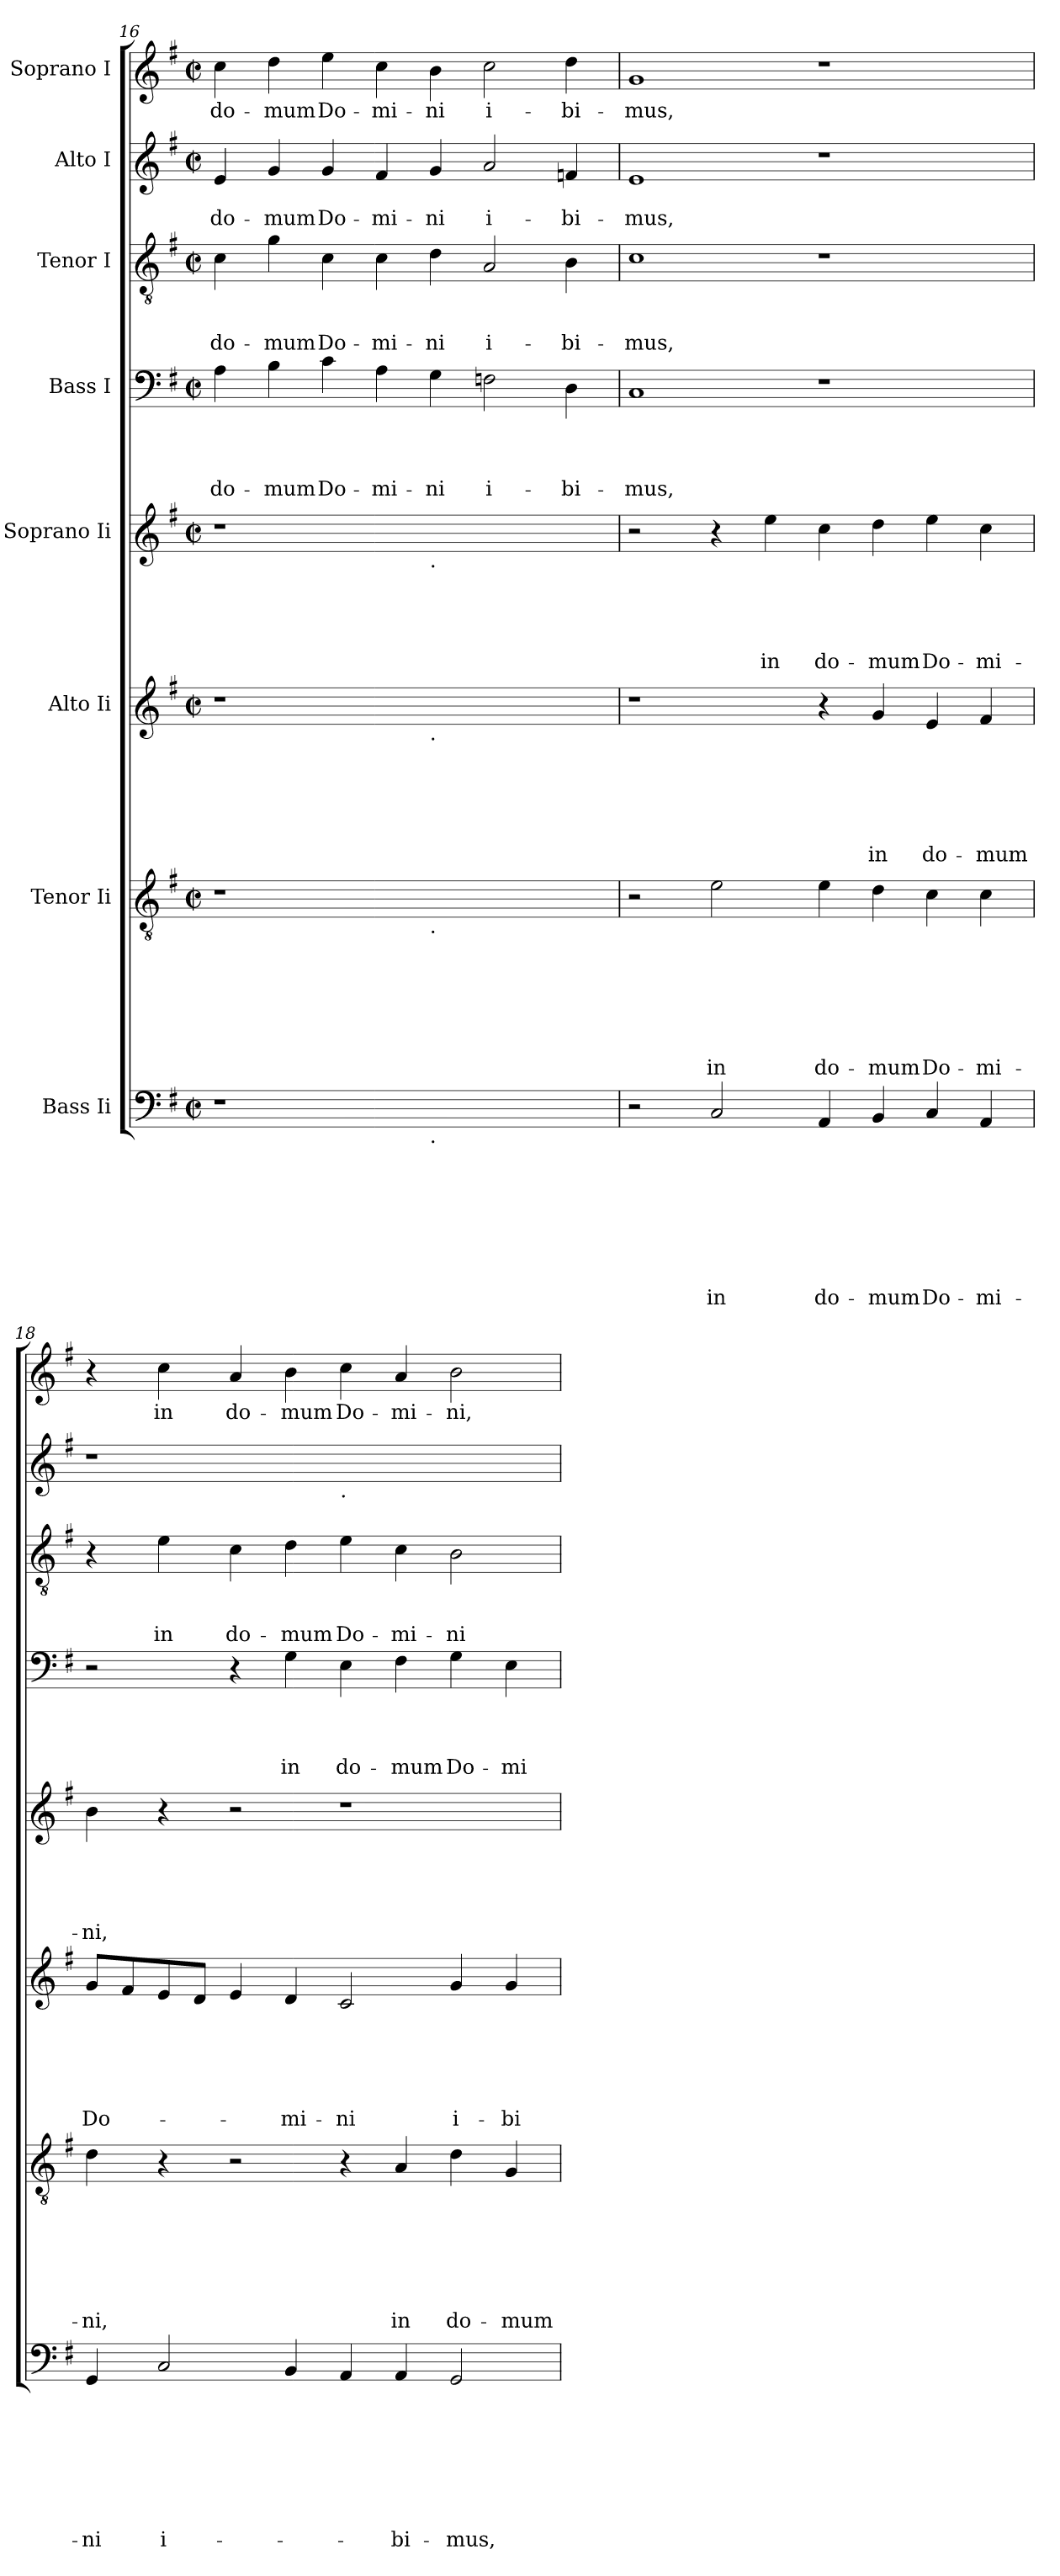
**kern	**text	**text	**text	**text	**text	**text	**text	**text	**kern	**text	**text	**text	**text	**text	**text	**text	**kern	**text	**text	**text	**text	**text	**text	**kern	**text	**text	**text	**text	**text	**kern	**text	**text	**text	**text	**kern	**text	**text	**text	**kern	**text	**text	**kern	**text
*part8	*part8	*part8	*part8	*part8	*part8	*part8	*part8	*part8	*part7	*part7	*part7	*part7	*part7	*part7	*part7	*part7	*part6	*part6	*part6	*part6	*part6	*part6	*part6	*part5	*part5	*part5	*part5	*part5	*part5	*part4	*part4	*part4	*part4	*part4	*part3	*part3	*part3	*part3	*part2	*part2	*part2	*part1	*part1
*staff8	*staff8	*staff8	*staff8	*staff8	*staff8	*staff8	*staff8	*staff8	*staff7	*staff7	*staff7	*staff7	*staff7	*staff7	*staff7	*staff7	*staff6	*staff6	*staff6	*staff6	*staff6	*staff6	*staff6	*staff5	*staff5	*staff5	*staff5	*staff5	*staff5	*staff4	*staff4	*staff4	*staff4	*staff4	*staff3	*staff3	*staff3	*staff3	*staff2	*staff2	*staff2	*staff1	*staff1
*I"Bass Ii	*	*	*	*	*	*	*	*	*I"Tenor Ii	*	*	*	*	*	*	*	*I"Alto Ii	*	*	*	*	*	*	*I"Soprano Ii	*	*	*	*	*	*I"Bass I	*	*	*	*	*I"Tenor I	*	*	*	*I"Alto I	*	*	*I"Soprano I	*
*clefF4	*	*	*	*	*	*	*	*	*clefGv2	*	*	*	*	*	*	*	*clefG2	*	*	*	*	*	*	*clefG2	*	*	*	*	*	*clefF4	*	*	*	*	*clefGv2	*	*	*	*clefG2	*	*	*clefG2	*
*k[f#]	*	*	*	*	*	*	*	*	*k[f#]	*	*	*	*	*	*	*	*k[f#]	*	*	*	*	*	*	*k[f#]	*	*	*	*	*	*k[f#]	*	*	*	*	*k[f#]	*	*	*	*k[f#]	*	*	*k[f#]	*
*G:	*	*	*	*	*	*	*	*	*G:	*	*	*	*	*	*	*	*G:	*	*	*	*	*	*	*G:	*	*	*	*	*	*G:	*	*	*	*	*G:	*	*	*	*G:	*	*	*G:	*
*M2/2	*	*	*	*	*	*	*	*	*M2/2	*	*	*	*	*	*	*	*M2/2	*	*	*	*	*	*	*M2/2	*	*	*	*	*	*M2/2	*	*	*	*	*M2/2	*	*	*	*M2/2	*	*	*M2/2	*
*met(c|)	*	*	*	*	*	*	*	*	*met(c|)	*	*	*	*	*	*	*	*met(c|)	*	*	*	*	*	*	*met(c|)	*	*	*	*	*	*met(c|)	*	*	*	*	*met(c|)	*	*	*	*met(c|)	*	*	*met(c|)	*
=16	=16	=16	=16	=16	=16	=16	=16	=16	=16	=16	=16	=16	=16	=16	=16	=16	=16	=16	=16	=16	=16	=16	=16	=16	=16	=16	=16	=16	=16	=16	=16	=16	=16	=16	=16	=16	=16	=16	=16	=16	=16	=16	=16
!	!	!	!	!	!	!	!	!	!	!	!	!	!	!	!	!	!	!	!	!	!	!	!	!	!	!	!	!	!	!	!	!	!	!LO:LY:b	!	!	!	!LO:LY:b	!	!	!LO:LY:b	!	!LO:LY:b
1r	.	.	.	.	.	.	.	.	1r	.	.	.	.	.	.	.	1r	.	.	.	.	.	.	1r	.	.	.	.	.	4A\	.	.	.	do-	4c\	.	.	do-	4e/	.	do-	4cc\	do-
!	!	!	!	!	!	!	!	!	!	!	!	!	!	!	!	!	!	!	!	!	!	!	!	!	!	!	!	!	!	!	!	!	!	!LO:LY:b	!	!	!	!LO:LY:b	!	!	!LO:LY:b	!	!LO:LY:b
.	.	.	.	.	.	.	.	.	.	.	.	.	.	.	.	.	.	.	.	.	.	.	.	.	.	.	.	.	.	4B\	.	.	.	-mum	4g\	.	.	-mum	4g/	.	-mum	4dd\	-mum
!	!	!	!	!	!	!	!	!	!	!	!	!	!	!	!	!	!	!	!	!	!	!	!	!	!	!	!	!	!	!	!	!	!	!LO:LY:b	!	!	!	!LO:LY:b	!	!	!LO:LY:b	!	!LO:LY:b
.	.	.	.	.	.	.	.	.	.	.	.	.	.	.	.	.	.	.	.	.	.	.	.	.	.	.	.	.	.	4c\	.	.	.	Do-	4c\	.	.	Do-	4g/	.	Do-	4ee\	Do-
!	!	!	!	!	!	!	!	!	!	!	!	!	!	!	!	!	!	!	!	!	!	!	!	!	!	!	!	!	!	!	!	!	!	!LO:LY:b	!	!	!	!LO:LY:b	!	!	!LO:LY:b	!	!LO:LY:b
.	.	.	.	.	.	.	.	.	.	.	.	.	.	.	.	.	.	.	.	.	.	.	.	.	.	.	.	.	.	4A\	.	.	.	-mi-	4c\	.	.	-mi-	4f#/	.	-mi-	4cc\	-mi-
!	!	!	!	!	!	!	!	!	!	!	!	!	!	!	!	!	!	!	!	!	!	!	!	!LO:TX:b:t=.	!	!	!	!	!	!	!	!	!	!	!	!	!	!	!	!	!	!	!
!	!	!	!	!	!	!	!	!	!	!	!	!	!	!	!	!	!LO:TX:b:t=.	!	!	!	!	!	!	!	!	!	!	!	!	!	!	!	!	!	!	!	!	!	!	!	!	!	!
!	!	!	!	!	!	!	!	!	!LO:TX:b:t=.	!	!	!	!	!	!	!	!	!	!	!	!	!	!	!	!	!	!	!	!	!	!	!	!	!	!	!	!	!	!	!	!	!	!
!LO:TX:b:t=.	!	!	!	!	!	!	!	!	!	!	!	!	!	!	!	!	!	!	!	!	!	!	!	!	!	!	!	!	!	!	!	!	!	!	!	!	!	!	!	!	!	!	!
!	!	!	!	!	!	!	!	!	!	!	!	!	!	!	!	!	!	!	!	!	!	!	!	!	!	!	!	!	!	!	!	!	!	!LO:LY:b	!	!	!	!LO:LY:b	!	!	!LO:LY:b	!	!LO:LY:b
1ryy	.	.	.	.	.	.	.	.	1ryy	.	.	.	.	.	.	.	1ryy	.	.	.	.	.	.	1ryy	.	.	.	.	.	4G\	.	.	.	-ni	4d\	.	.	-ni	4g/	.	-ni	4b\	-ni
!	!	!	!	!	!	!	!	!	!	!	!	!	!	!	!	!	!	!	!	!	!	!	!	!	!	!	!	!	!	!	!	!	!	!LO:LY:b	!	!	!	!LO:LY:b	!	!	!LO:LY:b	!	!LO:LY:b
.	.	.	.	.	.	.	.	.	.	.	.	.	.	.	.	.	.	.	.	.	.	.	.	.	.	.	.	.	.	2Fn\	.	.	.	i-	2A/	.	.	i-	2a/	.	i-	2cc\	i-
!	!	!	!	!	!	!	!	!	!	!	!	!	!	!	!	!	!	!	!	!	!	!	!	!	!	!	!	!	!	!	!	!	!	!LO:LY:b	!	!	!	!LO:LY:b	!	!	!LO:LY:b	!	!LO:LY:b
.	.	.	.	.	.	.	.	.	.	.	.	.	.	.	.	.	.	.	.	.	.	.	.	.	.	.	.	.	.	4D\	.	.	.	-bi-	4B\	.	.	-bi-	4fn/	.	-bi-	4dd\	-bi-
!!LO:LB:g=z
=17	=17	=17	=17	=17	=17	=17	=17	=17	=17	=17	=17	=17	=17	=17	=17	=17	=17	=17	=17	=17	=17	=17	=17	=17	=17	=17	=17	=17	=17	=17	=17	=17	=17	=17	=17	=17	=17	=17	=17	=17	=17	=17	=17
!	!	!	!	!	!	!	!	!	!	!	!	!	!	!	!	!	!	!	!	!	!	!	!	!	!	!	!	!	!	!	!	!	!	!LO:LY:b	!	!	!	!LO:LY:b	!	!	!LO:LY:b	!	!LO:LY:b
2r	.	.	.	.	.	.	.	.	2r	.	.	.	.	.	.	.	1r	.	.	.	.	.	.	2r	.	.	.	.	.	1C	.	.	.	-mus,	1c	.	.	-mus,	1e	.	-mus,	1g	-mus,
!	!	!	!	!	!	!	!	!LO:LY:b	!	!	!	!	!	!	!	!LO:LY:b	!	!	!	!	!	!	!	!	!	!	!	!	!	!	!	!	!	!	!	!	!	!	!	!	!	!	!
2C/	.	.	.	.	.	.	.	in	2e\	.	.	.	.	.	.	in	.	.	.	.	.	.	.	4r	.	.	.	.	.	.	.	.	.	.	.	.	.	.	.	.	.	.	.
!	!	!	!	!	!	!	!	!	!	!	!	!	!	!	!	!	!	!	!	!	!	!	!	!	!	!	!	!	!LO:LY:b	!	!	!	!	!	!	!	!	!	!	!	!	!	!
.	.	.	.	.	.	.	.	.	.	.	.	.	.	.	.	.	.	.	.	.	.	.	.	4ee\	.	.	.	.	in	.	.	.	.	.	.	.	.	.	.	.	.	.	.
!	!	!	!	!	!	!	!	!LO:LY:b	!	!	!	!	!	!	!	!LO:LY:b	!	!	!	!	!	!	!	!	!	!	!	!	!LO:LY:b	!	!	!	!	!	!	!	!	!	!	!	!	!	!
4AA/	.	.	.	.	.	.	.	do-	4e\	.	.	.	.	.	.	do-	4r	.	.	.	.	.	.	4cc\	.	.	.	.	do-	1r	.	.	.	.	1r	.	.	.	1r	.	.	1r	.
!	!	!	!	!	!	!	!	!LO:LY:b	!	!	!	!	!	!	!	!LO:LY:b	!	!	!	!	!	!	!LO:LY:b	!	!	!	!	!	!LO:LY:b	!	!	!	!	!	!	!	!	!	!	!	!	!	!
4BB/	.	.	.	.	.	.	.	-mum	4d\	.	.	.	.	.	.	-mum	4g/	.	.	.	.	.	in	4dd\	.	.	.	.	-mum	.	.	.	.	.	.	.	.	.	.	.	.	.	.
!	!	!	!	!	!	!	!	!LO:LY:b	!	!	!	!	!	!	!	!LO:LY:b	!	!	!	!	!	!	!LO:LY:b	!	!	!	!	!	!LO:LY:b	!	!	!	!	!	!	!	!	!	!	!	!	!	!
4C/	.	.	.	.	.	.	.	Do-	4c\	.	.	.	.	.	.	Do-	4e/	.	.	.	.	.	do-	4ee\	.	.	.	.	Do-	.	.	.	.	.	.	.	.	.	.	.	.	.	.
!	!	!	!	!	!	!	!	!LO:LY:b	!	!	!	!	!	!	!	!LO:LY:b	!	!	!	!	!	!	!LO:LY:b	!	!	!	!	!	!LO:LY:b	!	!	!	!	!	!	!	!	!	!	!	!	!	!
4AA/	.	.	.	.	.	.	.	-mi-	4c\	.	.	.	.	.	.	-mi-	4f#/	.	.	.	.	.	-mum	4cc\	.	.	.	.	-mi-	.	.	.	.	.	.	.	.	.	.	.	.	.	.
=18	=18	=18	=18	=18	=18	=18	=18	=18	=18	=18	=18	=18	=18	=18	=18	=18	=18	=18	=18	=18	=18	=18	=18	=18	=18	=18	=18	=18	=18	=18	=18	=18	=18	=18	=18	=18	=18	=18	=18	=18	=18	=18	=18
!	!	!	!	!	!	!	!	!LO:LY:b	!	!	!	!	!	!	!	!LO:LY:b	!	!	!	!	!	!	!LO:LY:b	!	!	!	!	!	!LO:LY:b	!	!	!	!	!	!	!	!	!	!	!	!	!	!
4GG/	.	.	.	.	.	.	.	-ni	4d\	.	.	.	.	.	.	-ni,	8g/L	.	.	.	.	.	Do-	4b\	.	.	.	.	-ni,	2r	.	.	.	.	4r	.	.	.	1r	.	.	4r	.
.	.	.	.	.	.	.	.	.	.	.	.	.	.	.	.	.	8f#/	.	.	.	.	.	.	.	.	.	.	.	.	.	.	.	.	.	.	.	.	.	.	.	.	.	.
!	!	!	!	!	!	!	!	!LO:LY:b:rj	!	!	!	!	!	!	!	!	!	!	!	!	!	!	!	!	!	!	!	!	!	!	!	!	!	!	!	!	!	!LO:LY:b	!	!	!	!	!LO:LY:b
2C/	.	.	.	.	.	.	.	i-	4r	.	.	.	.	.	.	.	8e/	.	.	.	.	.	.	4r	.	.	.	.	.	.	.	.	.	.	4e\	.	.	in	.	.	.	4cc\	in
.	.	.	.	.	.	.	.	.	.	.	.	.	.	.	.	.	8d/J	.	.	.	.	.	.	.	.	.	.	.	.	.	.	.	.	.	.	.	.	.	.	.	.	.	.
!	!	!	!	!	!	!	!	!	!	!	!	!	!	!	!	!	!	!	!	!	!	!	!	!	!	!	!	!	!	!	!	!	!	!	!	!	!	!LO:LY:b	!	!	!	!	!LO:LY:b
.	.	.	.	.	.	.	.	.	2r	.	.	.	.	.	.	.	4e/	.	.	.	.	.	.	2r	.	.	.	.	.	4r	.	.	.	.	4c\	.	.	do-	.	.	.	4a/	do-
!	!	!	!	!	!	!	!	!	!	!	!	!	!	!	!	!	!	!	!	!	!	!	!LO:LY:b	!	!	!	!	!	!	!	!	!	!	!LO:LY:b	!	!	!	!LO:LY:b	!	!	!	!	!LO:LY:b
4BB/	.	.	.	.	.	.	.	.	.	.	.	.	.	.	.	.	4d/	.	.	.	.	.	-mi-	.	.	.	.	.	.	4G\	.	.	.	in	4d\	.	.	-mum	.	.	.	4b\	-mum
!	!	!	!	!	!	!	!	!	!	!	!	!	!	!	!	!	!	!	!	!	!	!	!	!	!	!	!	!	!	!	!	!	!	!	!	!	!	!	!LO:TX:b:t=.	!	!	!	!
!	!	!	!	!	!	!	!	!	!	!	!	!	!	!	!	!	!	!	!	!	!	!	!LO:LY:b	!	!	!	!	!	!	!	!	!	!	!LO:LY:b	!	!	!	!LO:LY:b	!	!	!	!	!LO:LY:b
4AA/	.	.	.	.	.	.	.	.	4r	.	.	.	.	.	.	.	2c/	.	.	.	.	.	-ni	1r	.	.	.	.	.	4E\	.	.	.	do-	4e\	.	.	Do-	1ryy	.	.	4cc\	Do-
!	!	!	!	!	!	!	!	!LO:LY:b	!	!	!	!	!	!	!	!LO:LY:b	!	!	!	!	!	!	!	!	!	!	!	!	!	!	!	!	!	!LO:LY:b	!	!	!	!LO:LY:b	!	!	!	!	!LO:LY:b
4AA/	.	.	.	.	.	.	.	-bi-	4A/	.	.	.	.	.	.	in	.	.	.	.	.	.	.	.	.	.	.	.	.	4F#\	.	.	.	-mum	4c\	.	.	-mi-	.	.	.	4a/	-mi-
!	!	!	!	!	!	!	!	!LO:LY:b	!	!	!	!	!	!	!	!LO:LY:b	!	!	!	!	!	!	!LO:LY:b	!	!	!	!	!	!	!	!	!	!	!LO:LY:b	!	!	!	!LO:LY:b	!	!	!	!	!LO:LY:b
2GG/	.	.	.	.	.	.	.	-mus,	4d\	.	.	.	.	.	.	do-	4g/	.	.	.	.	.	i-	.	.	.	.	.	.	4G\	.	.	.	Do-	2B\	.	.	-ni	.	.	.	2b\	-ni,
!	!	!	!	!	!	!	!	!	!	!	!	!	!	!	!	!LO:LY:b	!	!	!	!	!	!	!LO:LY:b	!	!	!	!	!	!	!	!	!	!	!LO:LY:b	!	!	!	!	!	!	!	!	!
.	.	.	.	.	.	.	.	.	4G/	.	.	.	.	.	.	-mum	4g/	.	.	.	.	.	-bi-	.	.	.	.	.	.	4E\	.	.	.	-mi-	.	.	.	.	.	.	.	.	.
=	=	=	=	=	=	=	=	=	=	=	=	=	=	=	=	=	=	=	=	=	=	=	=	=	=	=	=	=	=	=	=	=	=	=	=	=	=	=	=	=	=	=	=
*-	*-	*-	*-	*-	*-	*-	*-	*-	*-	*-	*-	*-	*-	*-	*-	*-	*-	*-	*-	*-	*-	*-	*-	*-	*-	*-	*-	*-	*-	*-	*-	*-	*-	*-	*-	*-	*-	*-	*-	*-	*-	*-	*-
